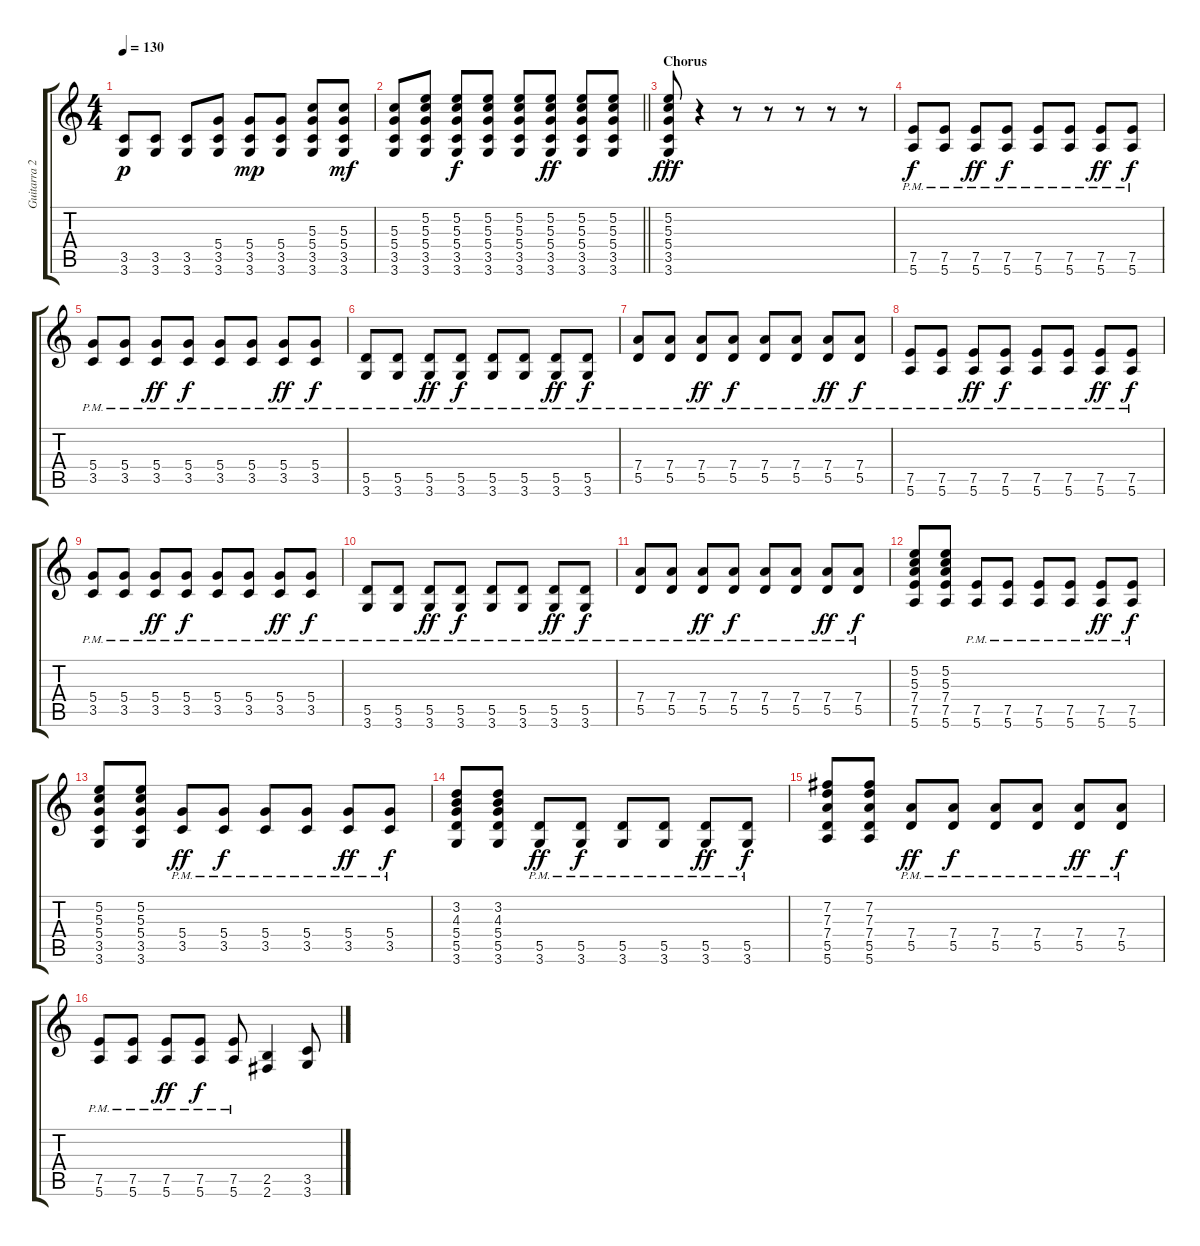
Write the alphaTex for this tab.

\track ("Guitarra 2" "Guitarra 2") {instrument overdrivenguitar}
\staff {score tabs}
\tuning (E4 B3 G3 D3 A2 E2) {hide}
\ts (4 4)
\tempo 130
\clef g2
\ks c
(3.5 3.6).8{dy p volume 16} (3.5 3.6).8 (3.5 3.6).8 (5.4 3.5 3.6).8 (5.4 3.5 3.6).8{dy mp} (5.4 3.5 3.6).8 (5.3 5.4 3.5 3.6).8 (5.3 5.4 3.5 3.6).8{dy mf} |
\barLineRight lightlight
(5.3 5.4 3.5 3.6).8 (5.2 5.3 5.4 3.5 3.6).8 (5.2 5.3 5.4 3.5 3.6).8{dy f} (5.2 5.3 5.4 3.5 3.6).8 (5.2 5.3 5.4 3.5 3.6).8 (5.2 5.3 5.4 3.5 3.6).8{dy ff} (5.2 5.3 5.4 3.5 3.6).8 (5.2 5.3 5.4 3.5 3.6).8 |
\section ("" "Chorus")
(5.2 5.3{st} 5.4 3.5 3.6).8{dy fff} r.4{volume 9} r.8{instrument distortionguitar} r.8 r.8 r.8 r.8 |
(7.5{pm} 5.6{pm}).8{dy f} (7.5{pm} 5.6{pm}).8 (7.5{pm} 5.6{pm}).8{dy ff} (7.5{pm} 5.6{pm}).8{dy f} (7.5{pm} 5.6{pm}).8 (7.5{pm} 5.6{pm}).8 (7.5{pm} 5.6{pm}).8{dy ff} (7.5{pm} 5.6{pm}).8{dy f} |
(5.4{pm} 3.5{pm}).8 (5.4{pm} 3.5{pm}).8 (5.4{pm} 3.5{pm}).8{dy ff} (5.4{pm} 3.5{pm}).8{dy f} (5.4{pm} 3.5{pm}).8 (5.4{pm} 3.5{pm}).8 (5.4{pm} 3.5{pm}).8{dy ff} (5.4{pm} 3.5{pm}).8{dy f} |
(5.5{pm} 3.6{pm}).8 (5.5{pm} 3.6{pm}).8 (5.5{pm} 3.6{pm}).8{dy ff} (5.5{pm} 3.6{pm}).8{dy f} (5.5{pm} 3.6{pm}).8 (5.5{pm} 3.6{pm}).8 (5.5{pm} 3.6{pm}).8{dy ff} (5.5{pm} 3.6{pm}).8{dy f} |
(7.4{pm} 5.5{pm}).8 (7.4{pm} 5.5{pm}).8 (7.4{pm} 5.5{pm}).8{dy ff} (7.4{pm} 5.5{pm}).8{dy f} (7.4{pm} 5.5{pm}).8 (7.4{pm} 5.5{pm}).8 (7.4{pm} 5.5{pm}).8{dy ff} (7.4{pm} 5.5{pm}).8{dy f} |
(7.5{pm} 5.6{pm}).8 (7.5{pm} 5.6{pm}).8 (7.5{pm} 5.6{pm}).8{dy ff} (7.5{pm} 5.6{pm}).8{dy f} (7.5{pm} 5.6{pm}).8 (7.5{pm} 5.6{pm}).8 (7.5{pm} 5.6{pm}).8{dy ff} (7.5{pm} 5.6{pm}).8{dy f} |
(5.4{pm} 3.5{pm}).8 (5.4{pm} 3.5{pm}).8 (5.4{pm} 3.5{pm}).8{dy ff} (5.4{pm} 3.5{pm}).8{dy f} (5.4{pm} 3.5{pm}).8 (5.4{pm} 3.5{pm}).8 (5.4{pm} 3.5{pm}).8{dy ff} (5.4{pm} 3.5{pm}).8{dy f} |
(5.5{pm} 3.6{pm}).8 (5.5{pm} 3.6{pm}).8 (5.5{pm} 3.6{pm}).8{dy ff} (5.5{pm} 3.6{pm}).8{dy f} (5.5{pm} 3.6{pm}).8 (5.5{pm} 3.6{pm}).8 (5.5{pm} 3.6{pm}).8{dy ff} (5.5{pm} 3.6{pm}).8{dy f} |
(7.4{pm} 5.5{pm}).8 (7.4{pm} 5.5{pm}).8 (7.4{pm} 5.5{pm}).8{dy ff} (7.4{pm} 5.5{pm}).8{dy f} (7.4{pm} 5.5{pm}).8 (7.4{pm} 5.5{pm}).8 (7.4{pm} 5.5{pm}).8{dy ff} (7.4{pm} 5.5{pm}).8{dy f} |
(5.2 5.3 7.4 7.5 5.6).8 (5.2 5.3 7.4 7.5 5.6).8 (7.5{pm} 5.6{pm}).8 (7.5{pm} 5.6{pm}).8 (7.5{pm} 5.6{pm}).8 (7.5{pm} 5.6{pm}).8 (7.5{pm} 5.6{pm}).8{dy ff} (7.5{pm} 5.6{pm}).8{dy f} |
(5.2 5.3 5.4 3.5 3.6).8 (5.2 5.3 5.4 3.5 3.6).8 (5.4{pm} 3.5{pm}).8{dy ff} (5.4{pm} 3.5{pm}).8{dy f} (5.4{pm} 3.5{pm}).8 (5.4{pm} 3.5{pm}).8 (5.4{pm} 3.5{pm}).8{dy ff} (5.4{pm} 3.5{pm}).8{dy f} |
(3.2 4.3 5.4 5.5 3.6).8 (3.2 4.3 5.4 5.5 3.6).8 (5.5{pm} 3.6{pm}).8{dy ff} (5.5{pm} 3.6{pm}).8{dy f} (5.5{pm} 3.6{pm}).8 (5.5{pm} 3.6{pm}).8 (5.5{pm} 3.6{pm}).8{dy ff} (5.5{pm} 3.6{pm}).8{dy f} |
(7.2 7.3 7.4 5.5 5.6).8 (7.2 7.3 7.4 5.5 5.6).8 (7.4{pm} 5.5{pm}).8{dy ff} (7.4{pm} 5.5{pm}).8{dy f} (7.4{pm} 5.5{pm}).8 (7.4{pm} 5.5{pm}).8 (7.4{pm} 5.5{pm}).8{dy ff} (7.4{pm} 5.5{pm}).8{dy f} |
(7.5{pm} 5.6{pm}).8 (7.5{pm} 5.6{pm}).8 (7.5{pm} 5.6{pm}).8{dy ff} (7.5{pm} 5.6{pm}).8{dy f} (7.5{pm} 5.6{pm}).8 (2.5 2.6).4 (3.5 3.6).8
